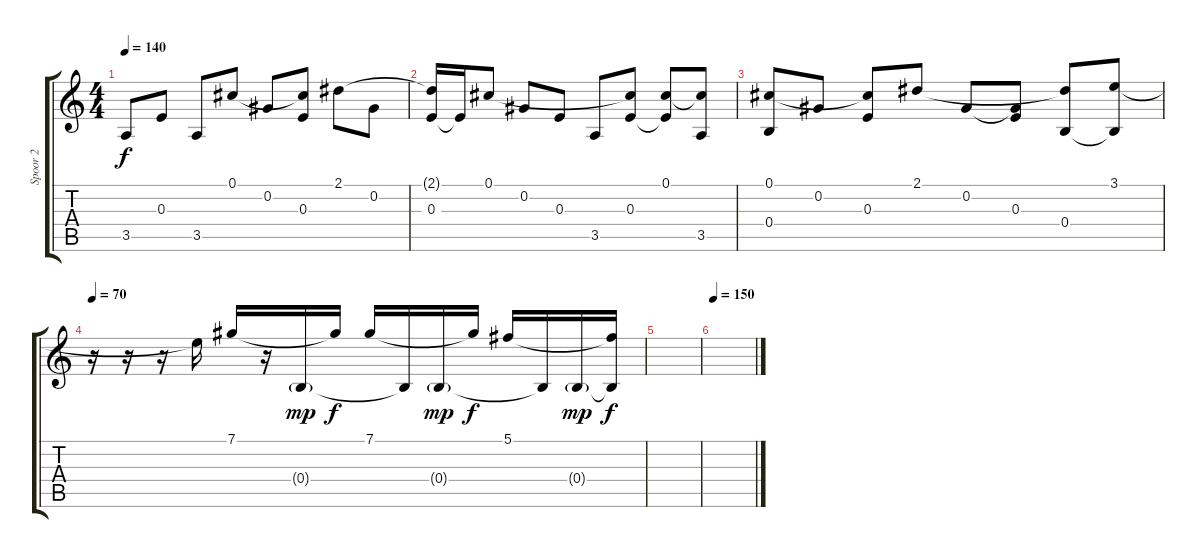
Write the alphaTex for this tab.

\track ("Spoor 2" "Spoor 2") {instrument acousticguitarsteel}
\staff {score tabs}
\tuning (Db4 Ab3 E3 B2 Gb2 B1) {hide}
\ts (4 4)
\tempo 140
\clef g2
\ks c
3.5.8{dy f volume 8} 0.3.8 3.5.8 0.1.8 0.2.8 (0.1{t} 0.3).8 2.1.8 0.2.8 |
(2.1{t} 0.3).16 0.3{t}.16 0.1.8 0.2.8 0.3.8 3.5.8 (0.1{t} 0.3).8 (0.1 0.3{t}).8 (0.1{t} 3.5).8 |
(0.1 0.4).8 0.2.8 (0.1{t} 0.3).8 2.1.8 0.2.8 (0.2{t} 0.3).8 (2.1{t} 0.4).8 (3.1 0.4{t}).8 |
\tempo 70
r.16 r.16 r.16 3.1{t}.16 7.1.16 r.16 0.4{g}.16{dy mp} 7.1{t}.16{dy f} 7.1.16 0.4{t}.16 0.4{g}.16{dy mp} 7.1{t}.16{dy f} 5.1.16 0.4{t}.16 0.4{g}.16{dy mp} (5.1{t} 0.4{t}).16{dy f} |
|
\tempo 150
